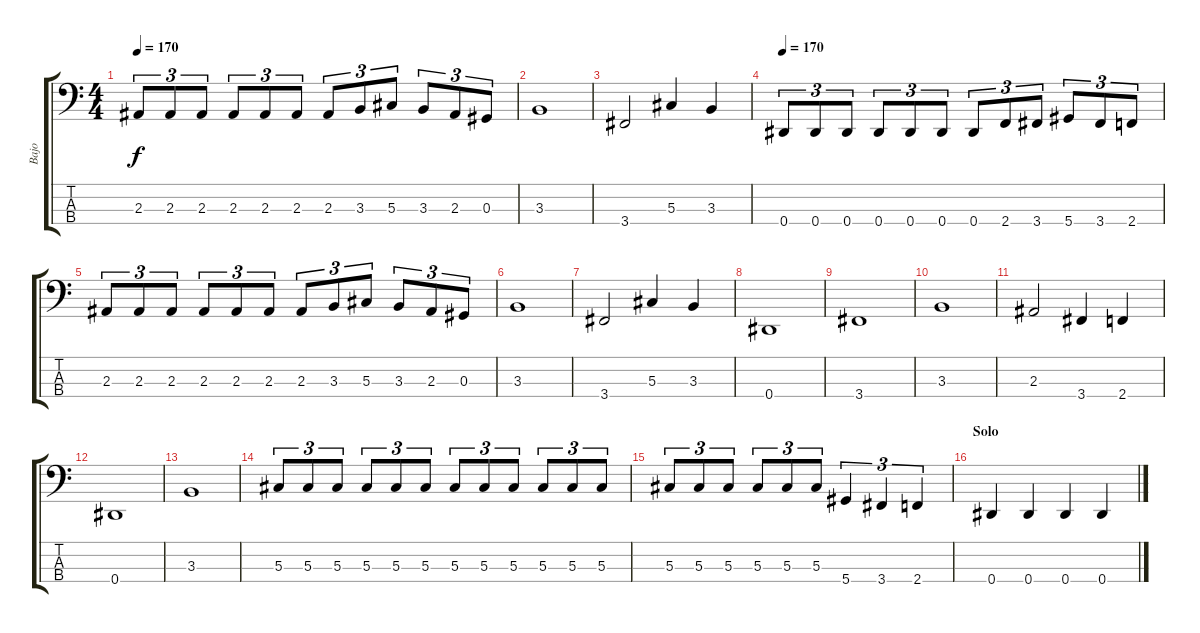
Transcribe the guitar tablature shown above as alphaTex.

\track ("Bajo" "Bajo") {instrument electricbassfinger}
\staff {score tabs}
\tuning (Gb2 Db2 Ab1 Eb1) {hide}
\ts (4 4)
\tempo 170
\clef f4
\ks c
2.3.8{tu (3 2) dy f} 2.3.8{tu (3 2)} 2.3.8{tu (3 2)} 2.3.8{tu (3 2)} 2.3.8{tu (3 2)} 2.3.8{tu (3 2)} 2.3.8{tu (3 2)} 3.3.8{tu (3 2)} 5.3.8{tu (3 2)} 3.3.8{tu (3 2)} 2.3.8{tu (3 2)} 0.3.8{tu (3 2)} |
3.3.1 |
3.4.2 5.3.4 3.3.4 |
\tempo 170
0.4.8{tu (3 2)} 0.4.8{tu (3 2)} 0.4.8{tu (3 2)} 0.4.8{tu (3 2)} 0.4.8{tu (3 2)} 0.4.8{tu (3 2)} 0.4.8{tu (3 2)} 2.4.8{tu (3 2)} 3.4.8{tu (3 2)} 5.4.8{tu (3 2)} 3.4.8{tu (3 2)} 2.4.8{tu (3 2)} |
2.3.8{tu (3 2)} 2.3.8{tu (3 2)} 2.3.8{tu (3 2)} 2.3.8{tu (3 2)} 2.3.8{tu (3 2)} 2.3.8{tu (3 2)} 2.3.8{tu (3 2)} 3.3.8{tu (3 2)} 5.3.8{tu (3 2)} 3.3.8{tu (3 2)} 2.3.8{tu (3 2)} 0.3.8{tu (3 2)} |
3.3.1 |
3.4.2 5.3.4 3.3.4 |
0.4.1 |
3.4.1 |
3.3.1 |
2.3.2 3.4.4 2.4.4 |
0.4.1 |
3.3.1 |
5.3.8{tu (3 2)} 5.3.8{tu (3 2)} 5.3.8{tu (3 2)} 5.3.8{tu (3 2)} 5.3.8{tu (3 2)} 5.3.8{tu (3 2)} 5.3.8{tu (3 2)} 5.3.8{tu (3 2)} 5.3.8{tu (3 2)} 5.3.8{tu (3 2)} 5.3.8{tu (3 2)} 5.3.8{tu (3 2)} |
5.3.8{tu (3 2)} 5.3.8{tu (3 2)} 5.3.8{tu (3 2)} 5.3.8{tu (3 2)} 5.3.8{tu (3 2)} 5.3.8{tu (3 2)} 5.4.4{tu (3 2)} 3.4.4{tu (3 2)} 2.4.4{tu (3 2)} |
\section ("" "Solo")
0.4.4 0.4.4 0.4.4 0.4.4
